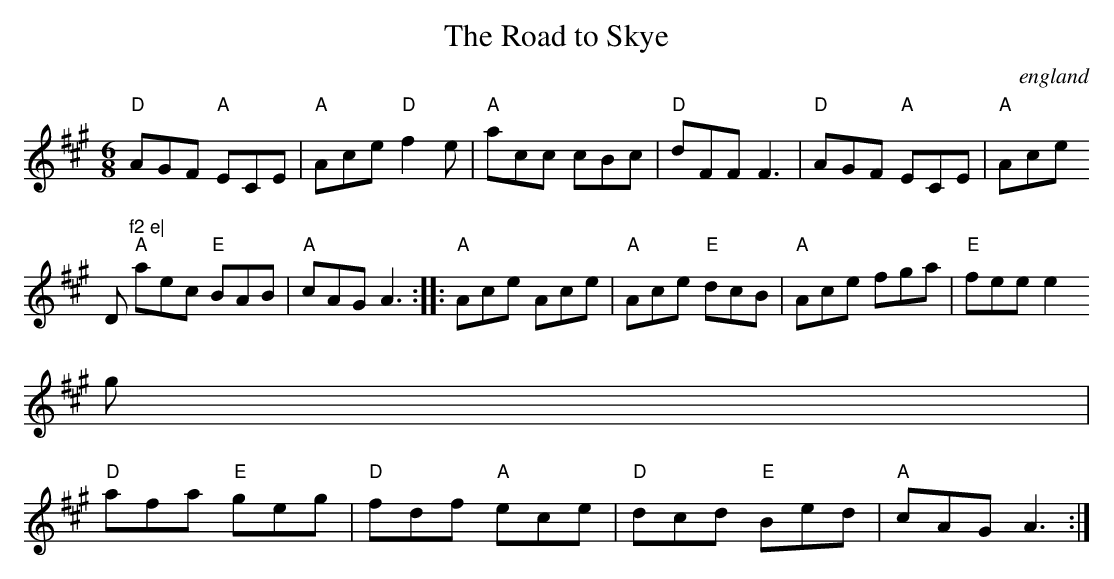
X:1
T:The Road to Skye
O:england
M:6/8
L:1/8
K:A
"D"AGF "A"ECE|"A"Ace "D"f2 e|"A"acc cBc|"D"dFF F3|"D"AGF "A"ECE|"A"Ace "
D"f2 e|
"A"aec "E"BAB|"A"cAG A3:||:"A"Ace Ace|"A"Ace "E"dcB|"A"Ace fga|"E"fee e2
g|
"D"afa "E"geg|"D"fdf "A"ece|"D"dcd "E"Bed|"A"cAG A3:|
